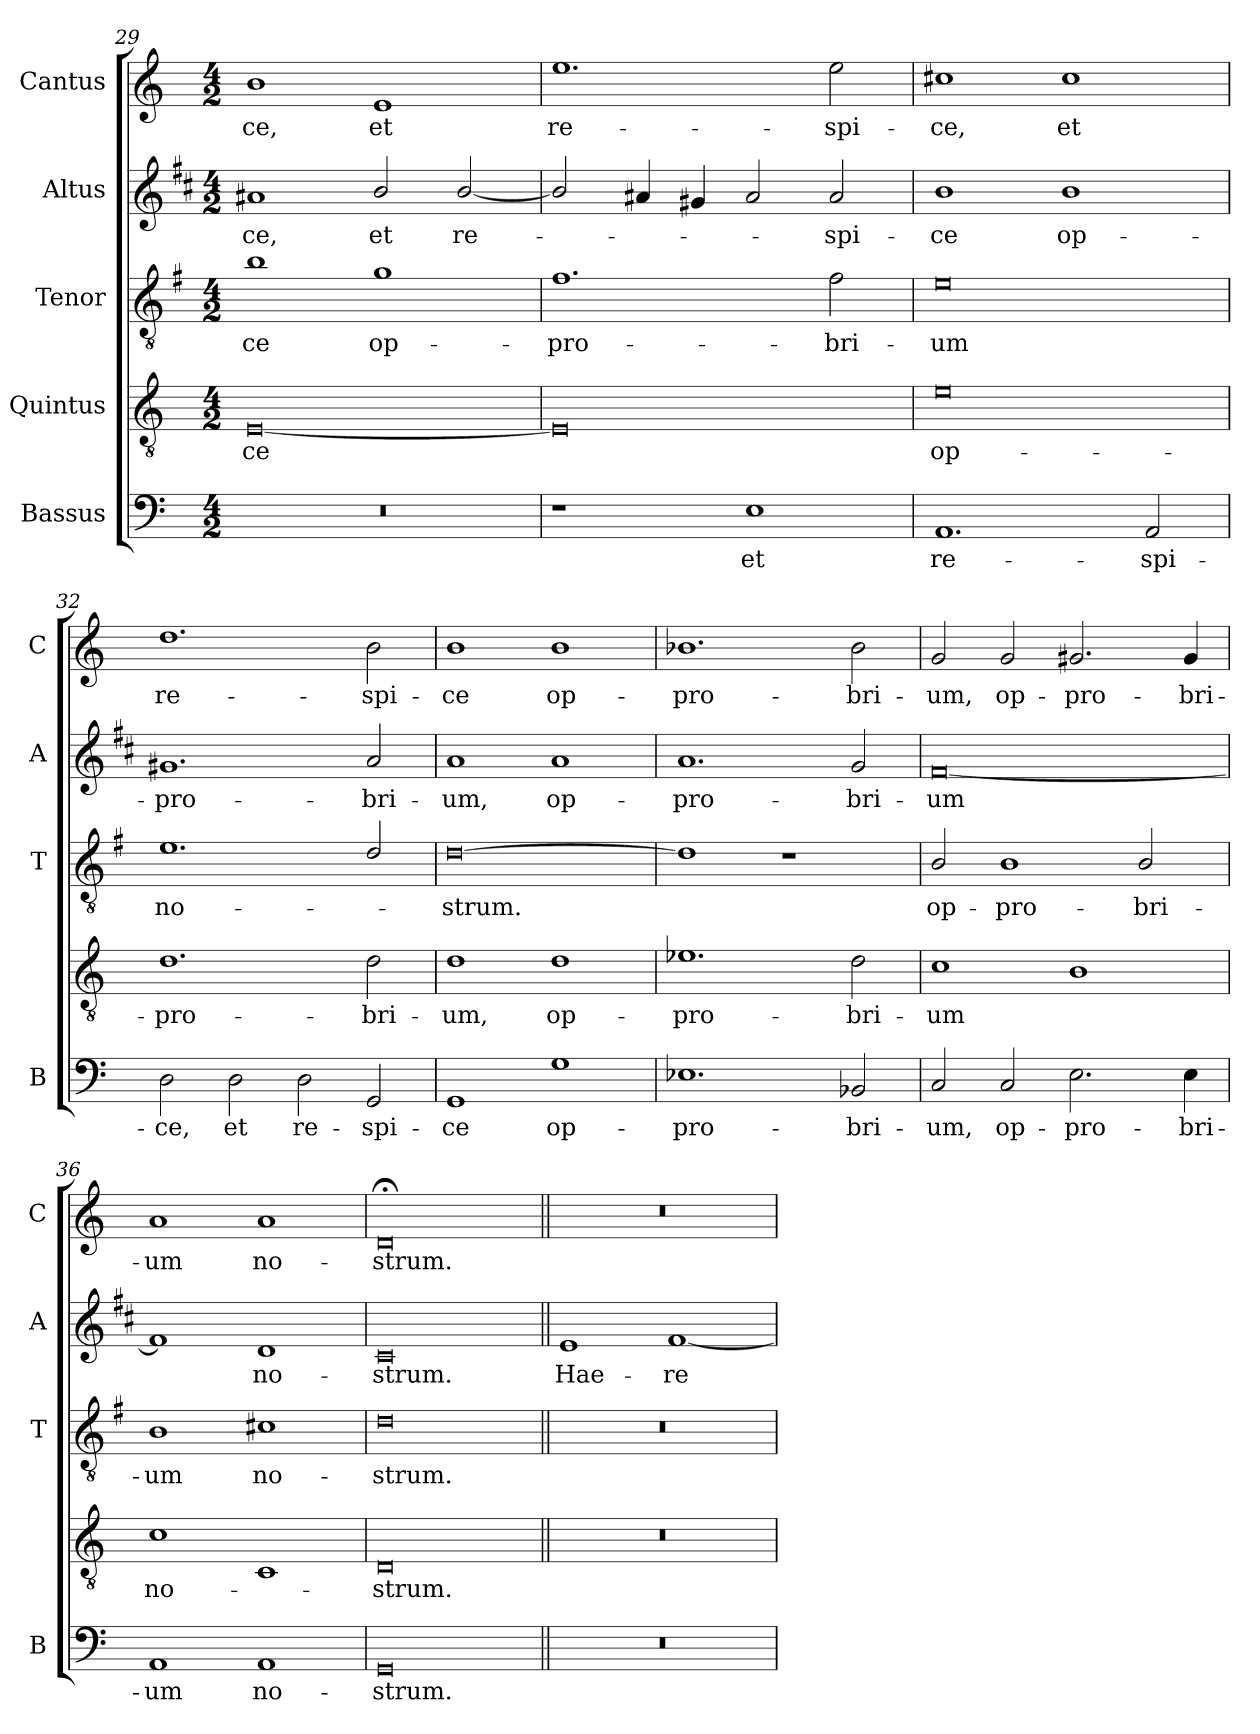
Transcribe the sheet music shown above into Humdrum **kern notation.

**kern	**text	**kern	**text	**kern	**text	**kern	**text	**kern	**text
*part5	*part5	*part4	*part4	*part3	*part3	*part2	*part2	*part1	*part1
*staff5	*staff5	*staff4	*staff4	*staff3	*staff3	*staff2	*staff2	*staff1	*staff1
*I"Bassus	*	*I"Quintus	*	*I"Tenor	*	*I"Altus	*	*I"Cantus	*
*I'B	*	*	*	*I'T	*	*I'A	*	*I'C	*
*clefF4	*	*clefGv2	*	*clefGv2	*	*clefG2	*	*clefG2	*
*	*	*	*	*ITrd4c7	*	*ITrd1c2	*	*	*
*k[]	*	*k[]	*	*k[]	*	*k[]	*	*k[]	*
*C:	*	*C:	*	*C:	*	*C:	*	*C:	*
*M4/2	*	*M4/2	*	*M4/2	*	*M4/2	*	*M4/2	*
=29	=29	=29	=29	=29	=29	=29	=29	=29	=29
!	!	!	!LO:LY:b	!	!LO:LY:b	!	!LO:LY:b	!	!LO:LY:b
0r	.	[0E	-ce	1e	-ce	1g#X	-ce,	1b	-ce,
!	!	!	!	!	!LO:LY:b	!	!LO:LY:b	!	!LO:LY:b
.	.	.	.	1c	op-	2a/	et	1e	et
!	!	!	!	!	!	!	!LO:LY:b	!	!
.	.	.	.	.	.	[2a/	re-	.	.
!!LO:PB:g=z
=30	=30	=30	=30	=30	=30	=30	=30	=30	=30
!	!	!	!	!	!LO:LY:b	!	!	!	!LO:LY:b
1r	.	0E]	.	1.B	-pro-	2a/]	.	1.ee	re-
.	.	.	.	.	.	4g#X/	.	.	.
.	.	.	.	.	.	4f#X/	.	.	.
!	!LO:LY:b	!	!	!	!	!	!	!	!
1E	et	.	.	.	.	2g#/	.	.	.
!	!	!	!	!	!LO:LY:b	!	!LO:LY:b	!	!LO:LY:b
.	.	.	.	2B\	-bri-	2g#/	-spi-	2ee\	-spi-
=31	=31	=31	=31	=31	=31	=31	=31	=31	=31
!	!LO:LY:b	!	!LO:LY:b	!	!LO:LY:b	!	!LO:LY:b	!	!LO:LY:b
1.AA	re-	0e	op-	0A	-um	1a	-ce	1cc#X	-ce,
!	!	!	!	!	!	!	!LO:LY:b	!	!LO:LY:b
.	.	.	.	.	.	1a	op-	1cc#	et
!	!LO:LY:b	!	!	!	!	!	!	!	!
2AA/	-spi-	.	.	.	.	.	.	.	.
=32	=32	=32	=32	=32	=32	=32	=32	=32	=32
!	!LO:LY:b	!	!LO:LY:b	!	!LO:LY:b	!	!LO:LY:b	!	!LO:LY:b
2D\	-ce,	1.d	-pro-	1.A	no-	1.f#X	-pro-	1.dd	re-
!	!LO:LY:b	!	!	!	!	!	!	!	!
2D\	et	.	.	.	.	.	.	.	.
!	!LO:LY:b	!	!	!	!	!	!	!	!
2D\	re-	.	.	.	.	.	.	.	.
!	!LO:LY:b	!	!LO:LY:b	!	!	!	!LO:LY:b	!	!LO:LY:b
2GG/	-spi-	2d\	-bri-	2G/	.	2g/	-bri-	2b\	-spi-
=33	=33	=33	=33	=33	=33	=33	=33	=33	=33
!	!LO:LY:b	!	!LO:LY:b	!	!LO:LY:b	!	!LO:LY:b	!	!LO:LY:b
1GG	-ce	1d	-um,	[0G	-strum.	1g	-um,	1b	-ce
!	!LO:LY:b	!	!LO:LY:b	!	!	!	!LO:LY:b	!	!LO:LY:b
1G	op-	1d	op-	.	.	1g	op-	1b	op-
=34	=34	=34	=34	=34	=34	=34	=34	=34	=34
!	!LO:LY:b	!	!LO:LY:b	!	!	!	!LO:LY:b	!	!LO:LY:b
1.E-X	-pro-	1.e-X	-pro-	1G]	.	1.g	-pro-	1.b-X	-pro-
.	.	.	.	1r	.	.	.	.	.
!	!LO:LY:b	!	!LO:LY:b	!	!	!	!LO:LY:b	!	!LO:LY:b
2BB-X/	-bri-	2d\	-bri-	.	.	2f/	-bri-	2b-\	-bri-
=35	=35	=35	=35	=35	=35	=35	=35	=35	=35
!	!LO:LY:b	!	!LO:LY:b	!	!LO:LY:b	!	!LO:LY:b	!	!LO:LY:b
2C/	-um,	1c	-um	2E/	op-	[0e	-um	2g/	-um,
!	!LO:LY:b	!	!	!	!LO:LY:b	!	!	!	!LO:LY:b
2C/	op-	.	.	1E	-pro-	.	.	2g/	op-
!	!LO:LY:b	!	!	!	!	!	!	!	!LO:LY:b
2.E\	-pro-	1B	.	.	.	.	.	2.g#X/	-pro-
!	!	!	!	!	!LO:LY:b	!	!	!	!
.	.	.	.	2E/	-bri-	.	.	.	.
!	!LO:LY:b	!	!	!	!	!	!	!	!LO:LY:b
4E\	-bri-	.	.	.	.	.	.	4g#/	-bri-
!!LO:LB:g=z
=36	=36	=36	=36	=36	=36	=36	=36	=36	=36
!	!LO:LY:b	!	!LO:LY:b	!	!LO:LY:b	!	!	!	!LO:LY:b
1AA	-um	1c	no-	1E	-um	1e]	.	1a	-um
!	!LO:LY:b	!	!	!	!LO:LY:b	!	!LO:LY:b	!	!LO:LY:b
1AA	no-	1C	.	1F#X	no-	1c	no-	1a	no-
=37	=37	=37	=37	=37	=37	=37	=37	=37	=37
!	!LO:LY:b	!	!LO:LY:b	!	!LO:LY:b	!	!LO:LY:b	!	!LO:LY:b
0GG	-strum.	0D	-strum.	0G	-strum.	0B	-strum.	0d;<	-strum.
=38||	=38||	=38||	=38||	=38||	=38||	=38||	=38||	=38||	=38||
!	!	!	!	!	!	!	!LO:LY:b	!	!
0r	.	0r	.	0r	.	1d	Hae-	0r	.
!	!	!	!	!	!	!	!LO:LY:b	!	!
.	.	.	.	.	.	[1e	-re-	.	.
=	=	=	=	=	=	=	=	=	=
*-	*-	*-	*-	*-	*-	*-	*-	*-	*-
